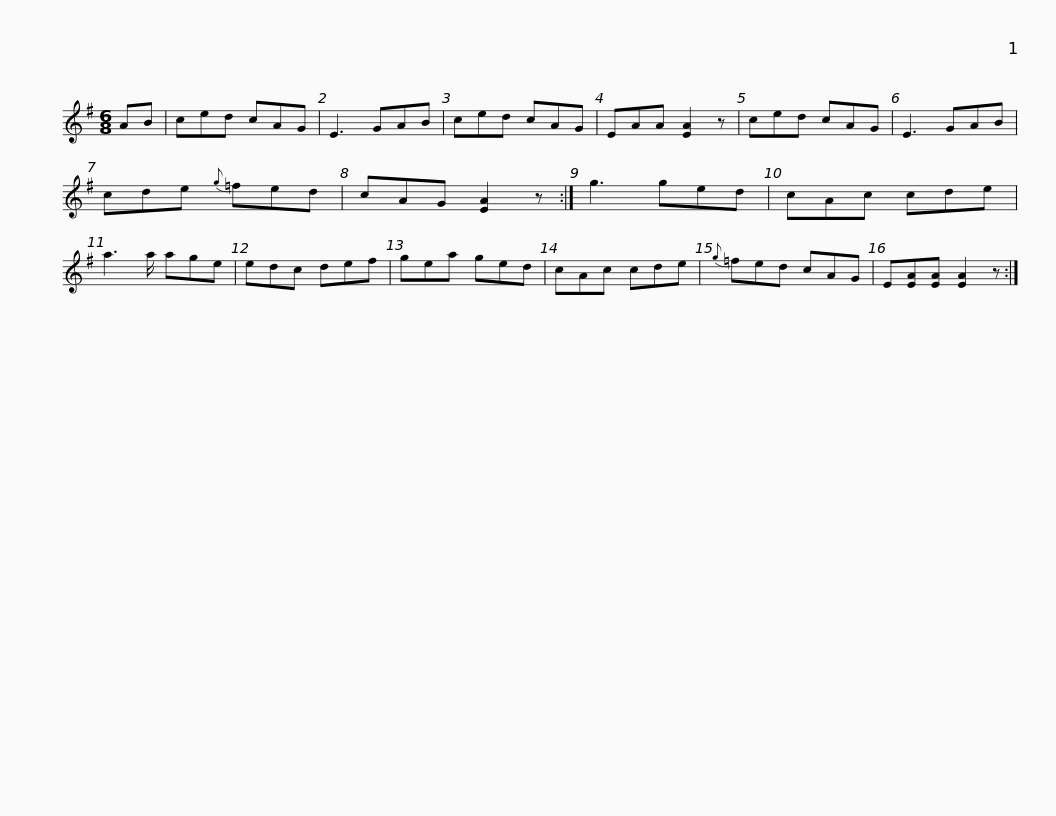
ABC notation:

X:1
L:1/8
M:6/8
I:linebreak $
K:G
V:1 treble
V:1
 AB | ced cAG | E3 GAB | ced cAG | EAA [EA]2 z | %5
 ced cAG | E3 GAB | cde{g} =fed |$ cAG [EA]2 z :| g3 ged | %10
 cAc cde | a3 a/ age | edc def | gea ged | cAc cde |$ %15
{g} =fed cAG | E[EA][EA] [EA]2 z :| %17
